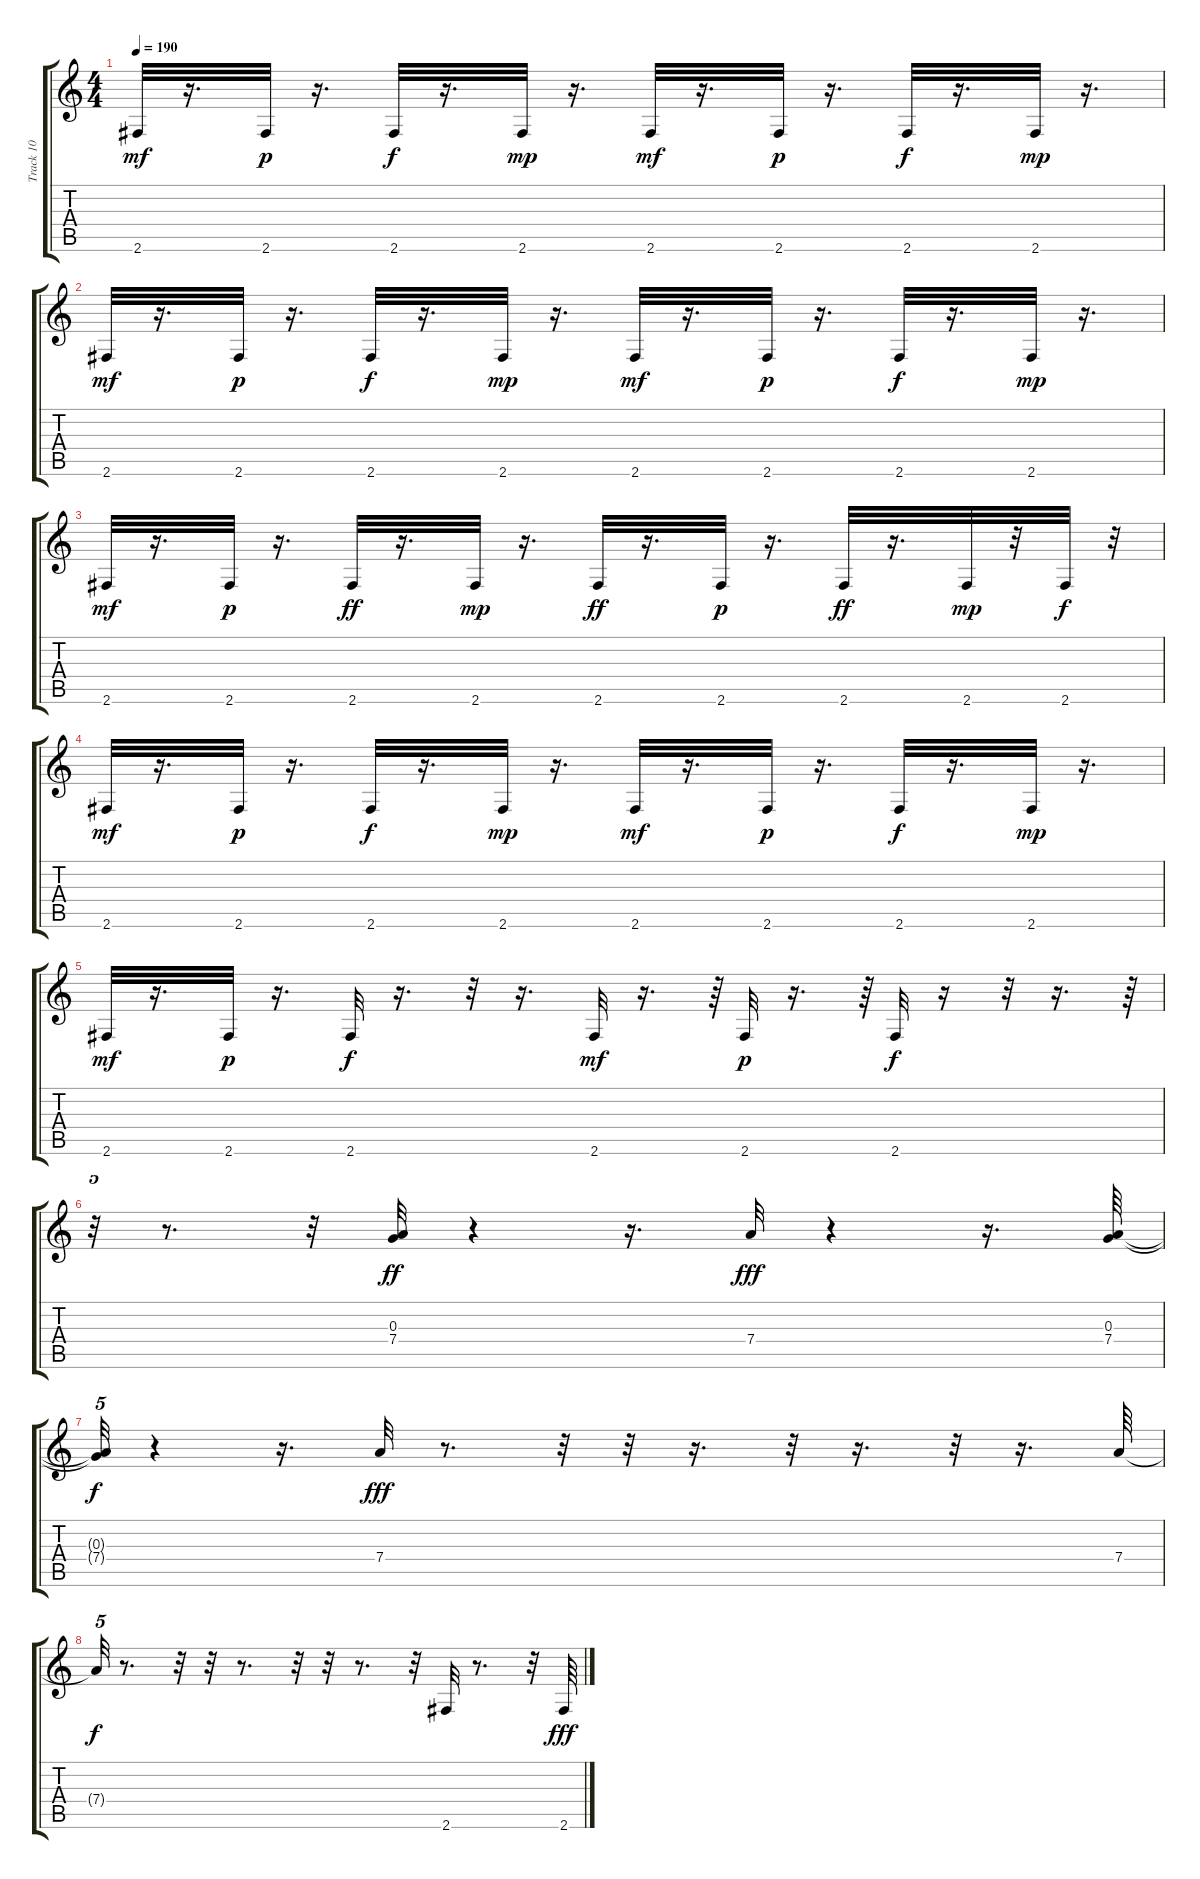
\track ("Track 10" "Track 10") {instrument acousticguitarsteel}
\staff {score tabs}
\tuning (E4 B3 G3 D3 A2 E2) {hide}
\ts (4 4)
\tempo 190
\clef g2
\ks c
2.6.32{dy mf} r.16{d} 2.6.32{dy p} r.16{d} 2.6.32{dy f} r.16{d} 2.6.32{dy mp} r.16{d} 2.6.32{dy mf} r.16{d} 2.6.32{dy p} r.16{d} 2.6.32{dy f} r.16{d} 2.6.32{dy mp} r.16{d} |
2.6.32{dy mf} r.16{d} 2.6.32{dy p} r.16{d} 2.6.32{dy f} r.16{d} 2.6.32{dy mp} r.16{d} 2.6.32{dy mf} r.16{d} 2.6.32{dy p} r.16{d} 2.6.32{dy f} r.16{d} 2.6.32{dy mp} r.16{d} |
2.6.32{dy mf} r.16{d} 2.6.32{dy p} r.16{d} 2.6.32{dy ff} r.16{d} 2.6.32{dy mp} r.16{d} 2.6.32{dy ff} r.16{d} 2.6.32{dy p} r.16{d} 2.6.32{dy ff} r.16{d} 2.6.32{dy mp} r.32 2.6.32{dy f} r.32 |
2.6.32{dy mf} r.16{d} 2.6.32{dy p} r.16{d} 2.6.32{dy f} r.16{d} 2.6.32{dy mp} r.16{d} 2.6.32{dy mf} r.16{d} 2.6.32{dy p} r.16{d} 2.6.32{dy f} r.16{d} 2.6.32{dy mp} r.16{d} |
2.6.32{dy mf} r.16{d} 2.6.32{dy p} r.16{d} 2.6.32{dy f} r.16{d} r.32 r.16{d} 2.6.32{dy mf} r.16{d} r.64{tu (5 4)} 2.6.32{dy p} r.16{d} r.64{tu (5 4)} 2.6.32{dy f} r.16 r.32 r.16{d} r.64 |
r.32{tu (5 4)} r.8{d} r.32 (0.3 7.4).32{dy ff} r.4 r.16{d} 7.4.32{dy fff} r.4 r.16{d} (0.3 7.4).64 |
(0.3{t} 7.4{t}).32{tu (5 4) dy f} r.4 r.16{d} 7.4.32{dy fff} r.8{d} r.32 r.32 r.16{d} r.32 r.16{d} r.32 r.16{d} 7.4.64 |
7.4{t}.32{tu (5 4) dy f} r.8{d} r.32 r.32 r.8{d} r.32 r.32 r.8{d} r.32 2.6.32 r.8{d} r.32 2.6.64{dy fff}
